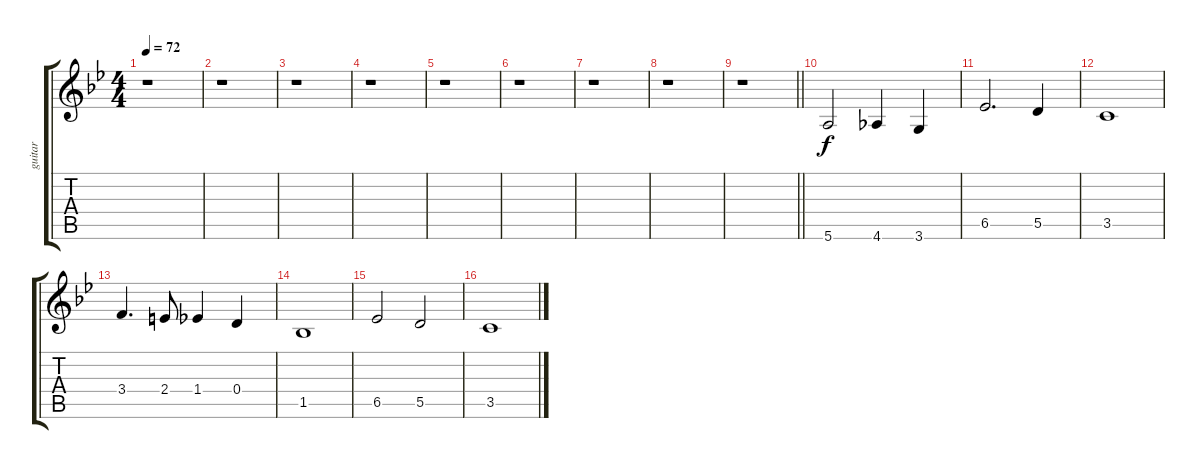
\track ("guitar" "guitar") {instrument acousticguitarsteel}
\staff {score tabs}
\tuning (E4 B3 G3 D3 A2 E2) {hide}
\ts (4 4)
\tempo 72
\clef g2
\ks bb
r.1{dy f} |
r.1 |
r.1 |
r.1 |
r.1 |
r.1 |
r.1 |
r.1 |
\barLineRight lightlight
r.1 |
5.6.2 4.6.4 3.6.4 |
6.5.2{d} 5.5.4 |
3.5.1 |
3.4.4{d} 2.4.8 1.4.4 0.4.4 |
1.5.1 |
6.5.2 5.5.2 |
3.5.1
